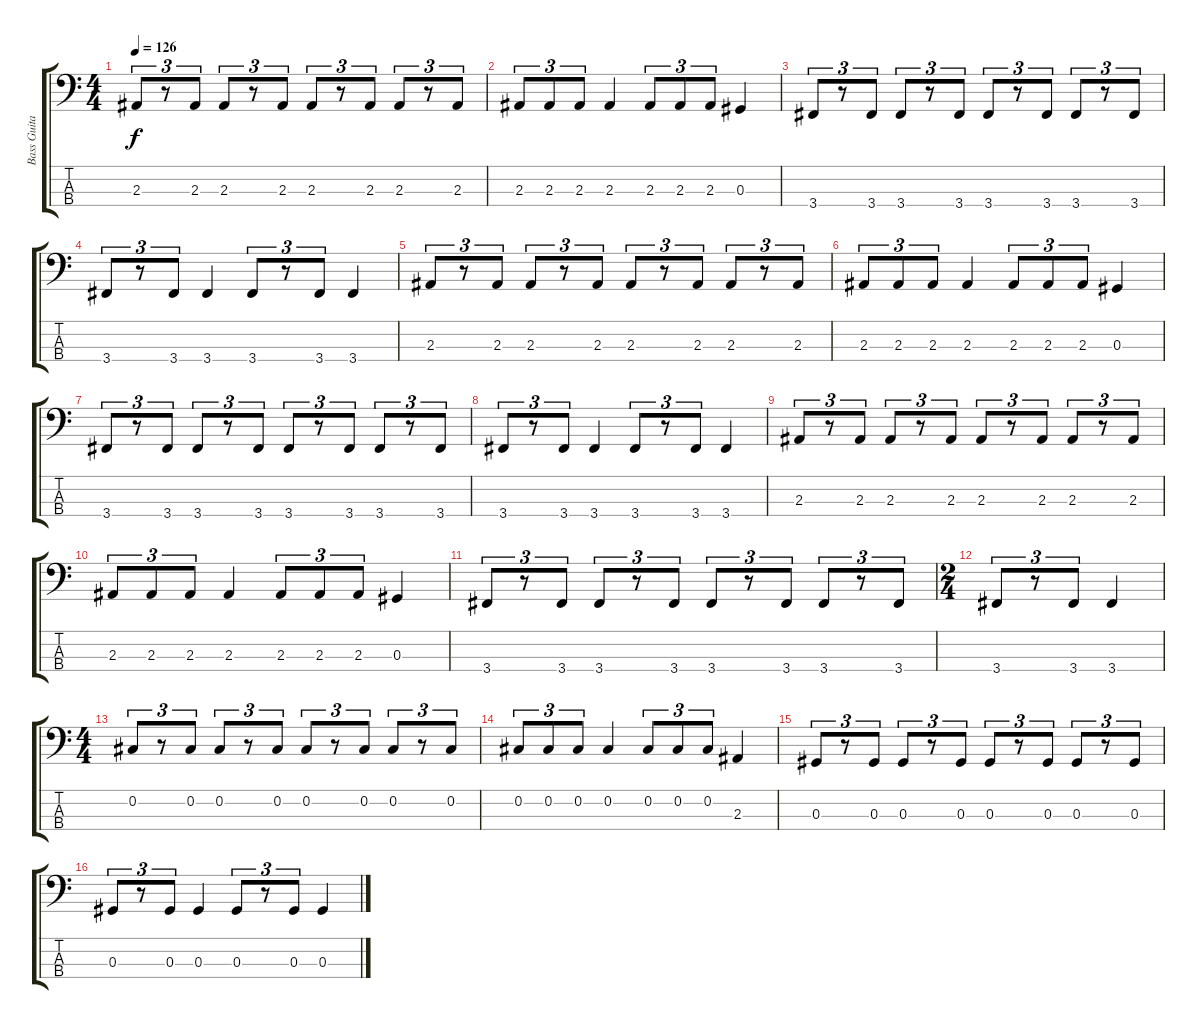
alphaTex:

\track ("Bass Guitar" "Bass Guita") {instrument electricbassfinger}
\staff {score tabs}
\tuning (Gb2 Db2 Ab1 Eb1) {hide}
\ts (4 4)
\tempo 126
\clef f4
\ks c
2.3.8{tu (3 2) dy f} r.8{tu (3 2)} 2.3.8{tu (3 2)} 2.3.8{tu (3 2)} r.8{tu (3 2)} 2.3.8{tu (3 2)} 2.3.8{tu (3 2)} r.8{tu (3 2)} 2.3.8{tu (3 2)} 2.3.8{tu (3 2)} r.8{tu (3 2)} 2.3.8{tu (3 2)} |
2.3.8{tu (3 2)} 2.3.8{tu (3 2)} 2.3.8{tu (3 2)} 2.3.4 2.3.8{tu (3 2)} 2.3.8{tu (3 2)} 2.3.8{tu (3 2)} 0.3.4 |
3.4.8{tu (3 2)} r.8{tu (3 2)} 3.4.8{tu (3 2)} 3.4.8{tu (3 2)} r.8{tu (3 2)} 3.4.8{tu (3 2)} 3.4.8{tu (3 2)} r.8{tu (3 2)} 3.4.8{tu (3 2)} 3.4.8{tu (3 2)} r.8{tu (3 2)} 3.4.8{tu (3 2)} |
3.4.8{tu (3 2)} r.8{tu (3 2)} 3.4.8{tu (3 2)} 3.4.4 3.4.8{tu (3 2)} r.8{tu (3 2)} 3.4.8{tu (3 2)} 3.4.4 |
2.3.8{tu (3 2)} r.8{tu (3 2)} 2.3.8{tu (3 2)} 2.3.8{tu (3 2)} r.8{tu (3 2)} 2.3.8{tu (3 2)} 2.3.8{tu (3 2)} r.8{tu (3 2)} 2.3.8{tu (3 2)} 2.3.8{tu (3 2)} r.8{tu (3 2)} 2.3.8{tu (3 2)} |
2.3.8{tu (3 2)} 2.3.8{tu (3 2)} 2.3.8{tu (3 2)} 2.3.4 2.3.8{tu (3 2)} 2.3.8{tu (3 2)} 2.3.8{tu (3 2)} 0.3.4 |
3.4.8{tu (3 2)} r.8{tu (3 2)} 3.4.8{tu (3 2)} 3.4.8{tu (3 2)} r.8{tu (3 2)} 3.4.8{tu (3 2)} 3.4.8{tu (3 2)} r.8{tu (3 2)} 3.4.8{tu (3 2)} 3.4.8{tu (3 2)} r.8{tu (3 2)} 3.4.8{tu (3 2)} |
3.4.8{tu (3 2)} r.8{tu (3 2)} 3.4.8{tu (3 2)} 3.4.4 3.4.8{tu (3 2)} r.8{tu (3 2)} 3.4.8{tu (3 2)} 3.4.4 |
2.3.8{tu (3 2)} r.8{tu (3 2)} 2.3.8{tu (3 2)} 2.3.8{tu (3 2)} r.8{tu (3 2)} 2.3.8{tu (3 2)} 2.3.8{tu (3 2)} r.8{tu (3 2)} 2.3.8{tu (3 2)} 2.3.8{tu (3 2)} r.8{tu (3 2)} 2.3.8{tu (3 2)} |
2.3.8{tu (3 2)} 2.3.8{tu (3 2)} 2.3.8{tu (3 2)} 2.3.4 2.3.8{tu (3 2)} 2.3.8{tu (3 2)} 2.3.8{tu (3 2)} 0.3.4 |
3.4.8{tu (3 2)} r.8{tu (3 2)} 3.4.8{tu (3 2)} 3.4.8{tu (3 2)} r.8{tu (3 2)} 3.4.8{tu (3 2)} 3.4.8{tu (3 2)} r.8{tu (3 2)} 3.4.8{tu (3 2)} 3.4.8{tu (3 2)} r.8{tu (3 2)} 3.4.8{tu (3 2)} |
\ts (2 4)
3.4.8{tu (3 2)} r.8{tu (3 2)} 3.4.8{tu (3 2)} 3.4.4 |
\ts (4 4)
0.2.8{tu (3 2)} r.8{tu (3 2)} 0.2.8{tu (3 2)} 0.2.8{tu (3 2)} r.8{tu (3 2)} 0.2.8{tu (3 2)} 0.2.8{tu (3 2)} r.8{tu (3 2)} 0.2.8{tu (3 2)} 0.2.8{tu (3 2)} r.8{tu (3 2)} 0.2.8{tu (3 2)} |
0.2.8{tu (3 2)} 0.2.8{tu (3 2)} 0.2.8{tu (3 2)} 0.2.4 0.2.8{tu (3 2)} 0.2.8{tu (3 2)} 0.2.8{tu (3 2)} 2.3.4 |
0.3.8{tu (3 2)} r.8{tu (3 2)} 0.3.8{tu (3 2)} 0.3.8{tu (3 2)} r.8{tu (3 2)} 0.3.8{tu (3 2)} 0.3.8{tu (3 2)} r.8{tu (3 2)} 0.3.8{tu (3 2)} 0.3.8{tu (3 2)} r.8{tu (3 2)} 0.3.8{tu (3 2)} |
0.3.8{tu (3 2)} r.8{tu (3 2)} 0.3.8{tu (3 2)} 0.3.4 0.3.8{tu (3 2)} r.8{tu (3 2)} 0.3.8{tu (3 2)} 0.3.4
